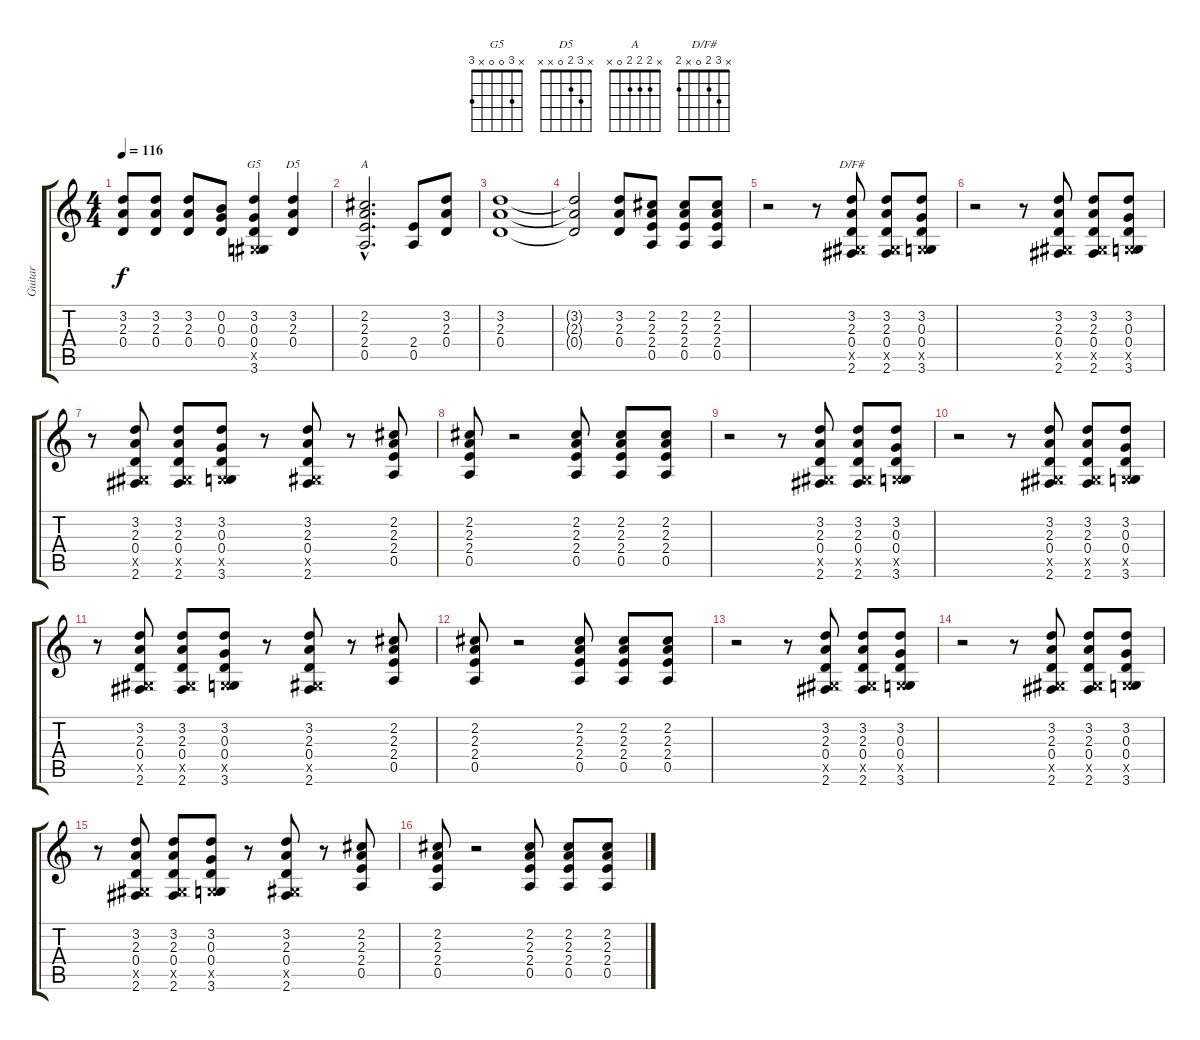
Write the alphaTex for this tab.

\track ("Guitar" "Guitar") {instrument overdrivenguitar}
\staff {score tabs}
\tuning (E4 B3 G3 D3 A2 E2) {hide}
\chord ("G5" x 3 0 0 x 3)
\chord ("D5" x 3 2 0 x x)
\chord ("A" x 2 2 2 0 x)
\chord ("D/F#" x 3 2 0 x 2)
\ts (4 4)
\tempo 116
\clef g2
\ks c
(3.2{t} 2.3{t} 0.4{t}).8{dy f} (3.2 2.3 0.4).8 (3.2 2.3 0.4).8 (0.2 0.3 0.4).8 (3.2 0.3 0.4 -1.5{x} 3.6).4{ch "G5"} (3.2 2.3 0.4).4{ch "D5"} |
(2.2{hac} 2.3{hac} 2.4{hac} 0.5{hac}).2{d ch "A"} (2.4 0.5).8 (3.2 2.3 0.4).8 |
(3.2 2.3 0.4).1 |
(3.2{t} 2.3{t} 0.4{t}).2 (3.2 2.3 0.4).8 (2.2 2.3 2.4 0.5).8 (2.2 2.3 2.4 0.5).8 (2.2 2.3 2.4 0.5).8 |
r.2 r.8 (3.2 2.3 0.4 -1.5{x} 2.6).8{ch "D/F#"} (3.2 2.3 0.4 -1.5{x} 2.6).8 (3.2 0.3 0.4 -1.5{x} 3.6).8 |
r.2 r.8 (3.2 2.3 0.4 -1.5{x} 2.6).8 (3.2 2.3 0.4 -1.5{x} 2.6).8 (3.2 0.3 0.4 -1.5{x} 3.6).8 |
r.8 (3.2 2.3 0.4 -1.5{x} 2.6).8 (3.2 2.3 0.4 -1.5{x} 2.6).8 (3.2 0.3 0.4 -1.5{x} 3.6).8 r.8 (3.2 2.3 0.4 -1.5{x} 2.6).8 r.8 (2.2 2.3 2.4 0.5).8 |
(2.2 2.3 2.4 0.5).8 r.2 (2.2 2.3 2.4 0.5).8 (2.2 2.3 2.4 0.5).8 (2.2 2.3 2.4 0.5).8 |
r.2 r.8 (3.2 2.3 0.4 -1.5{x} 2.6).8 (3.2 2.3 0.4 -1.5{x} 2.6).8 (3.2 0.3 0.4 -1.5{x} 3.6).8 |
r.2 r.8 (3.2 2.3 0.4 -1.5{x} 2.6).8 (3.2 2.3 0.4 -1.5{x} 2.6).8 (3.2 0.3 0.4 -1.5{x} 3.6).8 |
r.8 (3.2 2.3 0.4 -1.5{x} 2.6).8 (3.2 2.3 0.4 -1.5{x} 2.6).8 (3.2 0.3 0.4 -1.5{x} 3.6).8 r.8 (3.2 2.3 0.4 -1.5{x} 2.6).8 r.8 (2.2 2.3 2.4 0.5).8 |
(2.2 2.3 2.4 0.5).8 r.2 (2.2 2.3 2.4 0.5).8 (2.2 2.3 2.4 0.5).8 (2.2 2.3 2.4 0.5).8 |
r.2 r.8 (3.2 2.3 0.4 -1.5{x} 2.6).8 (3.2 2.3 0.4 -1.5{x} 2.6).8 (3.2 0.3 0.4 -1.5{x} 3.6).8 |
r.2 r.8 (3.2 2.3 0.4 -1.5{x} 2.6).8 (3.2 2.3 0.4 -1.5{x} 2.6).8 (3.2 0.3 0.4 -1.5{x} 3.6).8 |
r.8 (3.2 2.3 0.4 -1.5{x} 2.6).8 (3.2 2.3 0.4 -1.5{x} 2.6).8 (3.2 0.3 0.4 -1.5{x} 3.6).8 r.8 (3.2 2.3 0.4 -1.5{x} 2.6).8 r.8 (2.2 2.3 2.4 0.5).8 |
(2.2 2.3 2.4 0.5).8 r.2 (2.2 2.3 2.4 0.5).8 (2.2 2.3 2.4 0.5).8 (2.2 2.3 2.4 0.5).8
